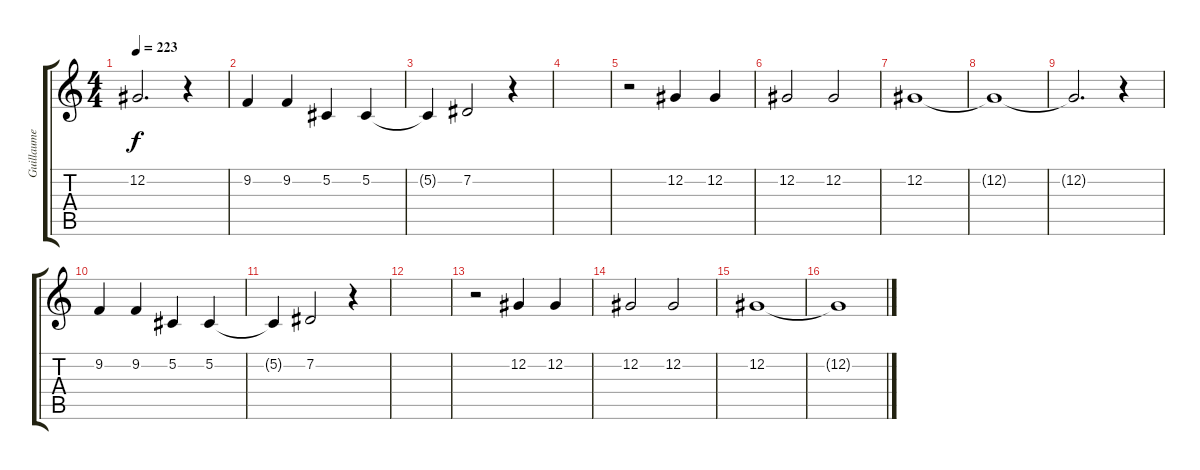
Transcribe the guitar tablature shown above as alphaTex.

\track ("Guillaume Lead" "Guillaume ") {instrument bassoon}
\staff {score tabs}
\tuning (Db4 Ab3 E3 B2 Gb2 B1) {hide}
\ts (4 4)
\tempo 223
\clef g2
\ks c
12.2{t}.2{d dy f} r.4 |
9.2.4 9.2.4 5.2.4 5.2.4 |
5.2{t}.4 7.2.2 r.4 |
|
r.2 12.2.4 12.2.4 |
12.2.2 12.2.2 |
12.2.1 |
12.2{t}.1 |
12.2{t}.2{d} r.4 |
9.2.4 9.2.4 5.2.4 5.2.4 |
5.2{t}.4 7.2.2 r.4 |
|
r.2 12.2.4 12.2.4 |
12.2.2 12.2.2 |
12.2.1 |
12.2{t}.1
